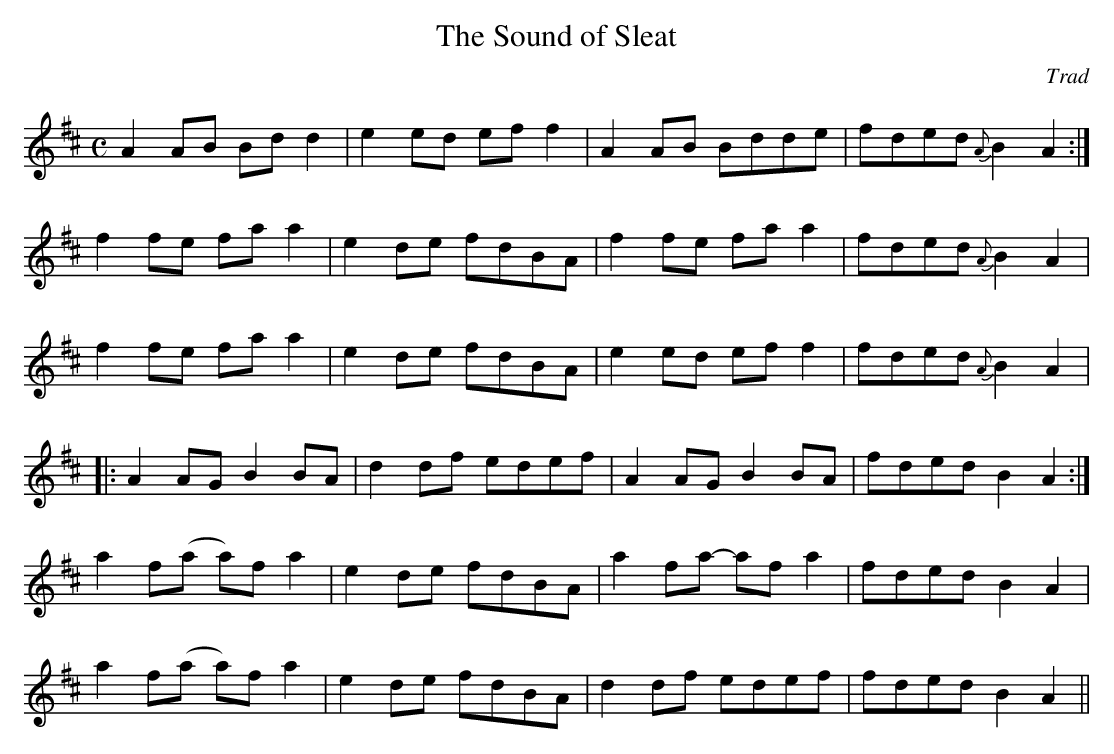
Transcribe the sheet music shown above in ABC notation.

X:1
T:The Sound of Sleat
C:Trad
M:C
K:D
L:1/8
A2 AB Bd d2 | e2 ed ef f2 | A2 AB Bdde | fded {A}B2 A2 :|
f2 fe fa a2 | e2 de fdBA | f2 fe fa a2 | fded {A}B2 A2 |
f2 fe fa a2 | e2 de fdBA | e2 ed ef f2 | fded {A}B2 A2 |
|: A2 AG B2 BA | d2 df edef | A2 AG B2 BA | fded B2 A2 :|
a2 f(a a)f a2 | e2 de fdBA | a2 fa- af a2 | fded B2 A2 |
a2 f(a a)f a2 | e2 de fdBA | d2 df edef | fded B2 A2 ||
